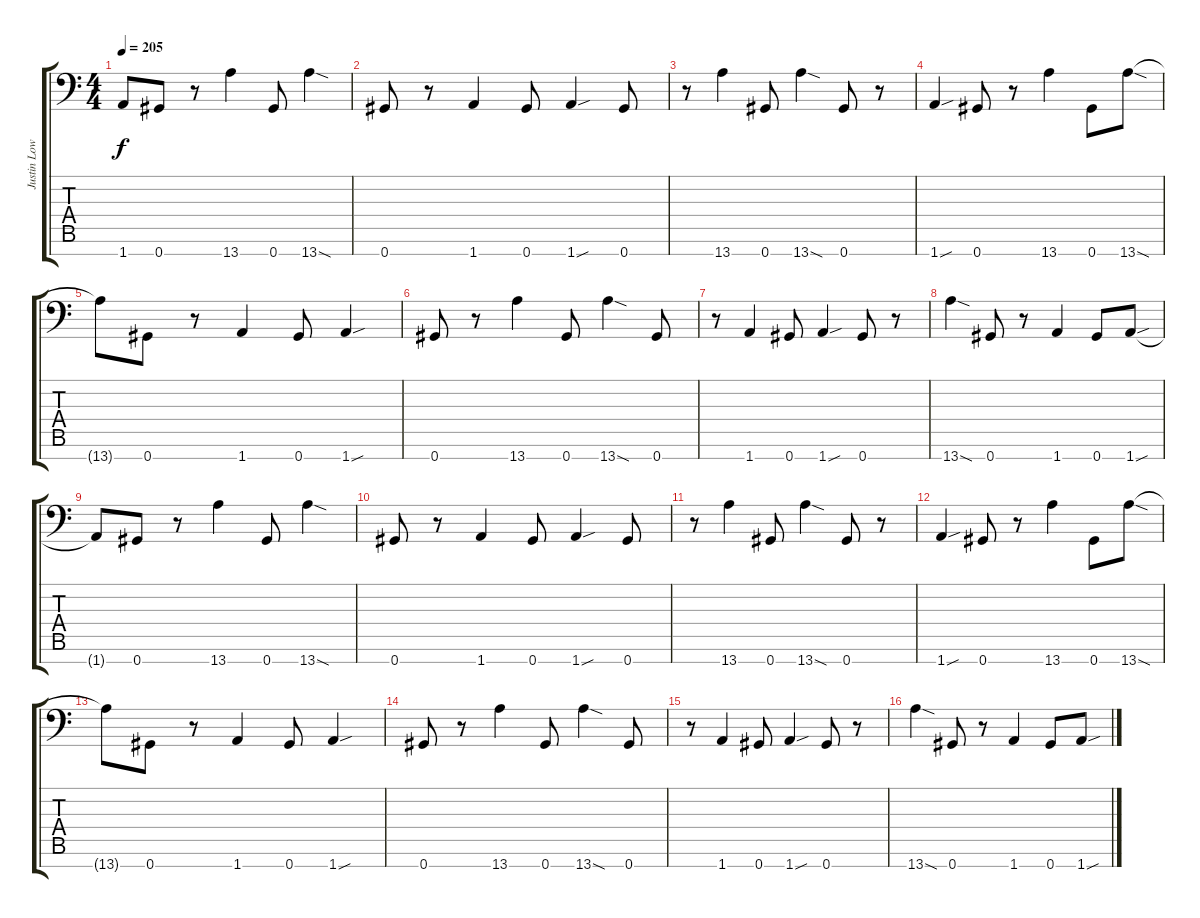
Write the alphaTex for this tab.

\track ("Justin Lowe" "Justin Low") {instrument distortionguitar}
\staff {score tabs}
\tuning (Eb4 Bb3 Gb3 Db3 Ab2 Eb2 Ab1) {hide}
\ts (4 4)
\tempo 205
\clef f4
\ks c
1.7{t}.8{dy f} 0.7.8 r.8 13.7.4 0.7.8 13.7{sod}.4 |
0.7.8 r.8 1.7.4 0.7.8 1.7{sou}.4 0.7.8 |
r.8 13.7.4 0.7.8 13.7{sod}.4 0.7.8 r.8 |
1.7{sou}.4 0.7.8 r.8 13.7.4 0.7.8 13.7{sod}.8 |
13.7{t}.8 0.7.8 r.8 1.7.4 0.7.8 1.7{sou}.4 |
0.7.8 r.8 13.7.4 0.7.8 13.7{sod}.4 0.7.8 |
r.8 1.7.4 0.7.8 1.7{sou}.4 0.7.8 r.8 |
13.7{sod}.4 0.7.8 r.8 1.7.4 0.7.8 1.7{sou}.8 |
1.7{t}.8 0.7.8 r.8 13.7.4 0.7.8 13.7{sod}.4 |
0.7.8 r.8 1.7.4 0.7.8 1.7{sou}.4 0.7.8 |
r.8 13.7.4 0.7.8 13.7{sod}.4 0.7.8 r.8 |
1.7{sou}.4 0.7.8 r.8 13.7.4 0.7.8 13.7{sod}.8 |
13.7{t}.8 0.7.8 r.8 1.7.4 0.7.8 1.7{sou}.4 |
0.7.8 r.8 13.7.4 0.7.8 13.7{sod}.4 0.7.8 |
r.8 1.7.4 0.7.8 1.7{sou}.4 0.7.8 r.8 |
13.7{sod}.4 0.7.8 r.8 1.7.4 0.7.8 1.7{sou}.8
